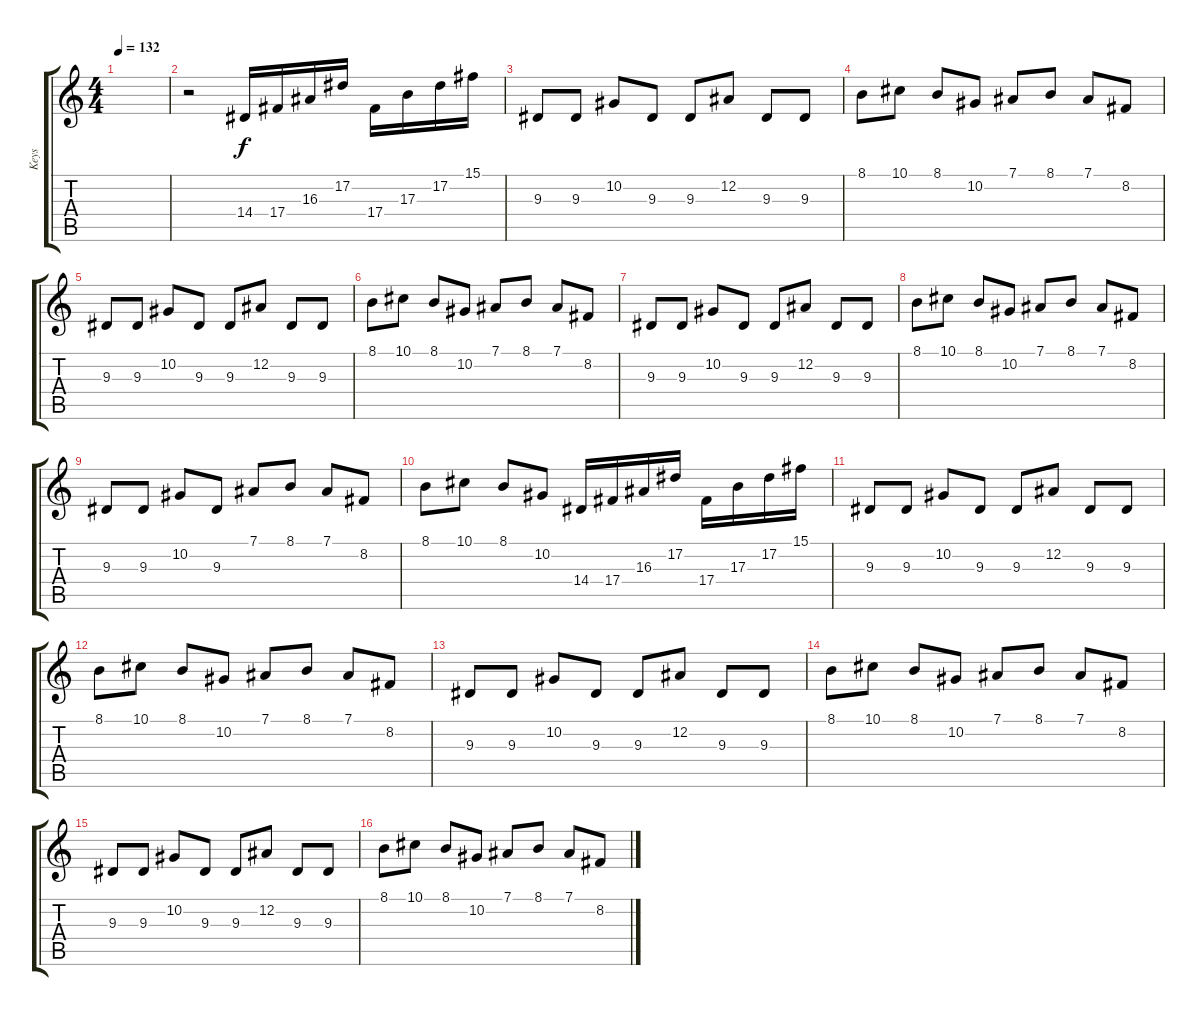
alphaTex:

\track ("Keys" "Keys") {instrument lead8bassandlead}
\staff {score tabs}
\tuning (Eb4 Bb3 Gb3 Db3 Ab2 Db2) {hide}
\ts (4 4)
\tempo 132
\clef g2
\ks c
|
r.2{volume 7 instrument lead8bassandlead} 14.4.16 17.4.16 16.3.16 17.2.16 17.4.16 17.3.16 17.2.16 15.1.16 |
9.3.8 9.3.8 10.2.8 9.3.8 9.3.8 12.2.8 9.3.8 9.3.8 |
8.1.8 10.1.8 8.1.8 10.2.8 7.1.8 8.1.8 7.1.8 8.2.8 |
9.3.8 9.3.8 10.2.8 9.3.8 9.3.8 12.2.8 9.3.8 9.3.8 |
8.1.8 10.1.8 8.1.8 10.2.8 7.1.8 8.1.8 7.1.8 8.2.8 |
9.3.8 9.3.8 10.2.8 9.3.8 9.3.8 12.2.8 9.3.8 9.3.8 |
8.1.8 10.1.8 8.1.8 10.2.8 7.1.8 8.1.8 7.1.8 8.2.8 |
9.3.8 9.3.8 10.2.8 9.3.8 7.1.8 8.1.8 7.1.8 8.2.8 |
8.1.8 10.1.8 8.1.8 10.2.8 14.4.16 17.4.16 16.3.16 17.2.16 17.4.16 17.3.16 17.2.16 15.1.16 |
9.3.8 9.3.8 10.2.8 9.3.8 9.3.8 12.2.8 9.3.8 9.3.8 |
8.1.8 10.1.8 8.1.8 10.2.8 7.1.8 8.1.8 7.1.8 8.2.8 |
9.3.8 9.3.8 10.2.8 9.3.8 9.3.8 12.2.8 9.3.8 9.3.8 |
8.1.8 10.1.8 8.1.8 10.2.8 7.1.8 8.1.8 7.1.8 8.2.8 |
9.3.8 9.3.8 10.2.8 9.3.8 9.3.8 12.2.8 9.3.8 9.3.8 |
8.1.8 10.1.8 8.1.8 10.2.8 7.1.8 8.1.8 7.1.8 8.2.8
